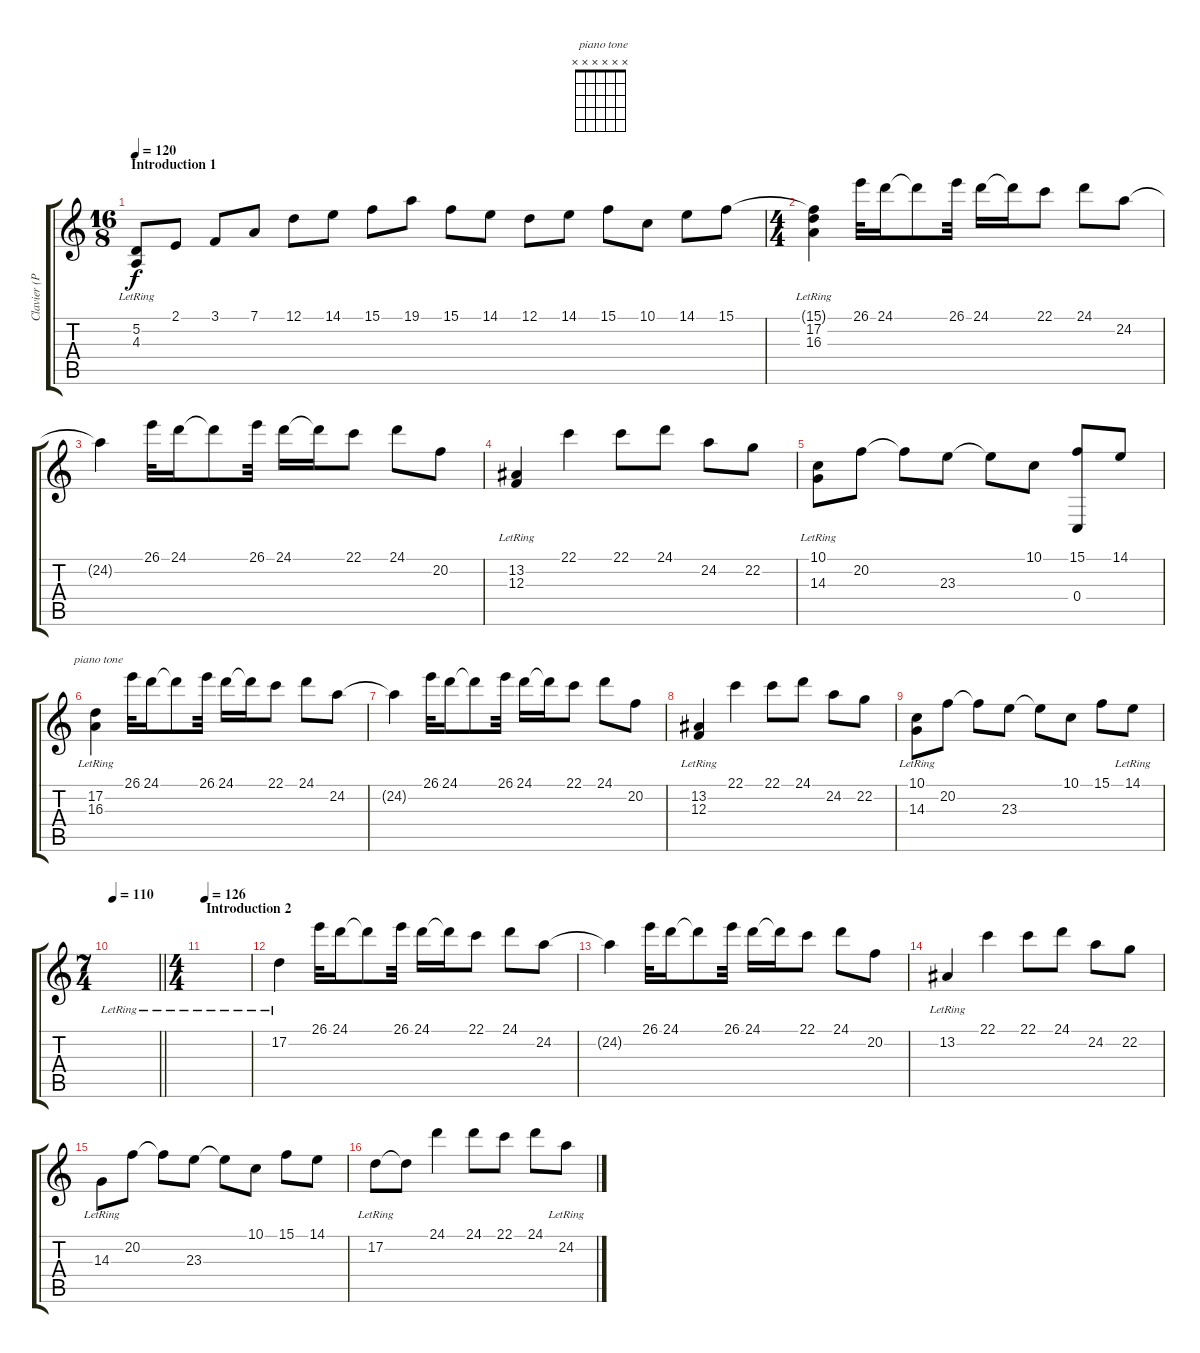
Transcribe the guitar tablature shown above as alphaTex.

\track ("Clavier (Piano)" "Clavier (P") {instrument electricgrandpiano}
\staff {score tabs}
\tuning (D4 A3 F3 C3 G2 C2) {hide}
\chord ("  piano tone" x x x x x x)
\ts (16 8)
\section ("" "Introduction 1")
\tempo 120
\tempo 126
\tempo 120
\clef g2
\ks c
(5.2{lr} 4.3{lr}).8{dy f volume 12 balance 8 instrument electricgrandpiano} 2.1.8 3.1.8 7.1.8 12.1.8 14.1.8 15.1.8 19.1.8 15.1.8 14.1.8 12.1.8 14.1.8 15.1.8 10.1.8 14.1.8 15.1.8 |
\ts (4 4)
(15.1{t} 17.2{lr} 16.3{lr}).4 26.1.32 24.1.16 24.1{t}.8 26.1.32 24.1.16 24.1{t}.16 22.1.8 24.1.8 24.2.8 |
24.2{t}.4 26.1.32 24.1.16 24.1{t}.8 26.1.32 24.1.16 24.1{t}.16 22.1.8 24.1.8 20.2.8 |
(13.2{lr} 12.3{lr}).4 22.1.4 22.1.8 24.1.8 24.2.8 22.2.8 |
(10.1{lr} 14.3{lr}).8 20.2.8 20.2{t}.8 23.3.8 23.3{t}.8 10.1.8 (15.1 0.4).8 14.1.8 |
(17.2{lr} 16.3{lr}).4{ch "  piano tone" volume 12 instrument electricgrandpiano} 26.1.32 24.1.16 24.1{t}.8 26.1.32 24.1.16 24.1{t}.16 22.1.8 24.1.8 24.2.8 |
24.2{t}.4 26.1.32 24.1.16 24.1{t}.8 26.1.32 24.1.16 24.1{t}.16 22.1.8 24.1.8 20.2.8 |
(13.2{lr} 12.3{lr}).4 22.1.4 22.1.8 24.1.8 24.2.8 22.2.8 |
(10.1{lr} 14.3{lr}).8 20.2.8 20.2{t}.8 23.3.8 23.3{t}.8 10.1.8 15.1.8 14.1{lr}.8 |
\ts (7 4)
\tempo 110
\barLineRight lightlight
|
\ts (4 4)
\section ("" "Introduction 2")
\tempo 126
|
17.2{lr}.4 26.1.32 24.1.16 24.1{t}.8 26.1.32 24.1.16 24.1{t}.16 22.1.8 24.1.8 24.2.8 |
24.2{t}.4 26.1.32 24.1.16 24.1{t}.8 26.1.32 24.1.16 24.1{t}.16 22.1.8 24.1.8 20.2.8 |
13.2{lr}.4 22.1.4 22.1.8 24.1.8 24.2.8 22.2.8 |
14.3{lr}.8 20.2.8 20.2{t}.8 23.3.8 23.3{t}.8 10.1.8 15.1.8 14.1.8 |
17.2{lr}.8{volume 14 instrument electricgrandpiano} 17.2{t}.8 24.1.4 24.1.8 22.1.8 24.1.8 24.2{lr}.8
